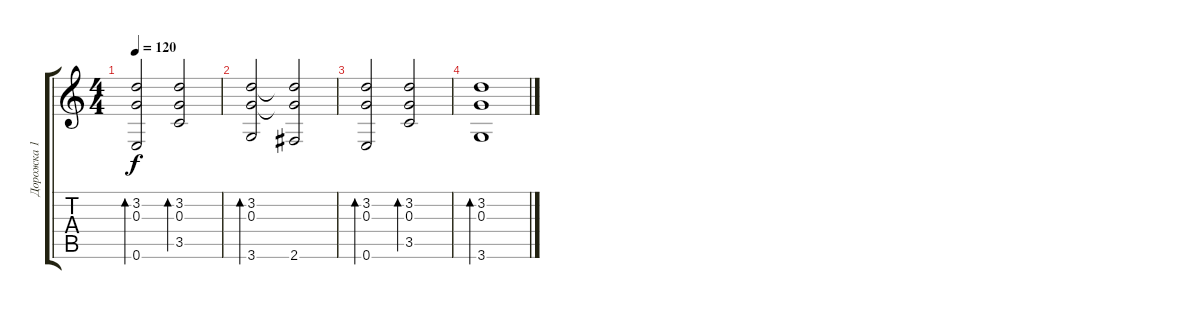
\track ("Дорожка 1" "Дорожка 1") {instrument acousticguitarsteel}
\staff {score tabs}
\tuning (E4 B3 G3 D3 A2 E2) {hide}
\ts (4 4)
\tempo 120
\clef g2
\ks c
(3.2 0.3 0.6).2{bd 60 dy f} (3.2 0.3 3.5).2{bd 60} |
(3.2 0.3 3.6).2{bd 60} (3.2{t} 0.3{t} 2.6).2 |
(3.2 0.3 0.6).2{bd 60} (3.2 0.3 3.5).2{bd 60} |
(3.2 0.3 3.6).1{bd 60}
